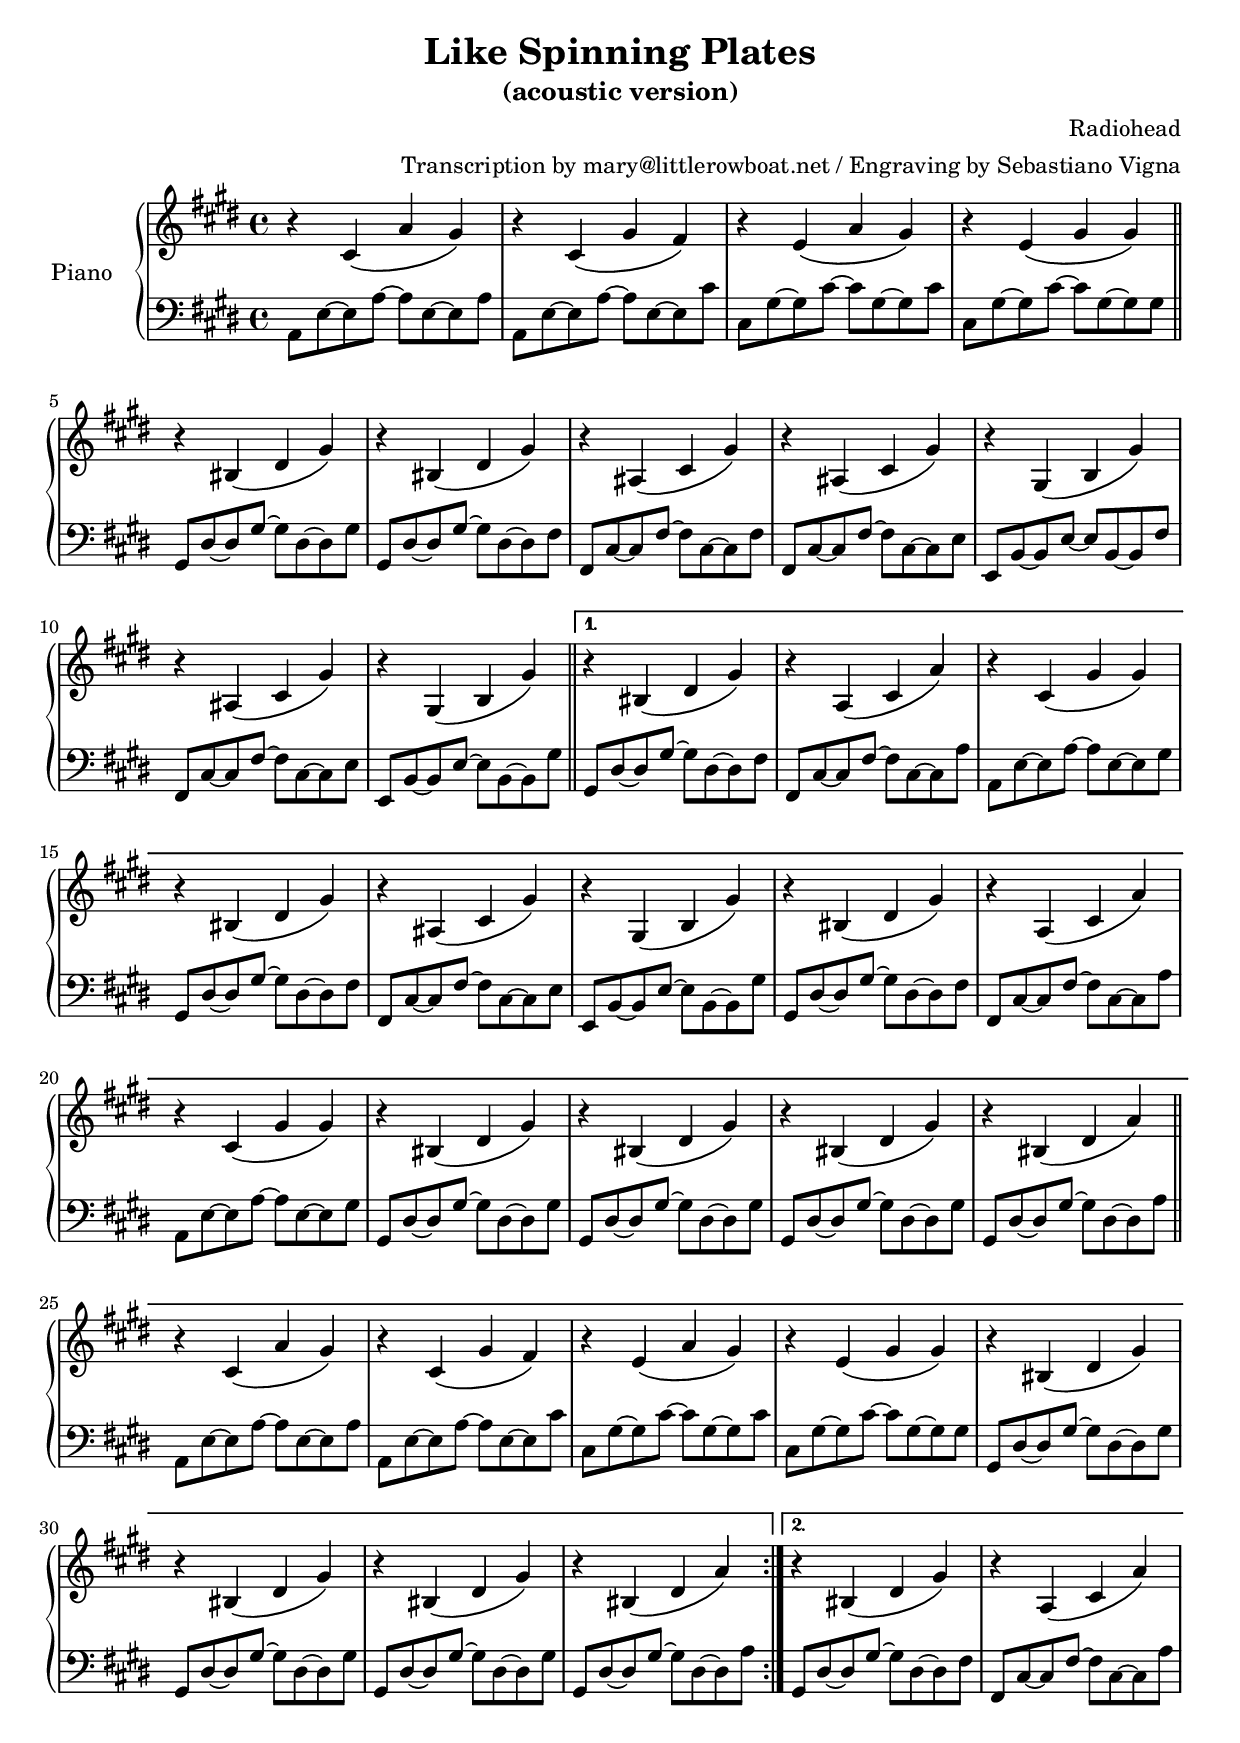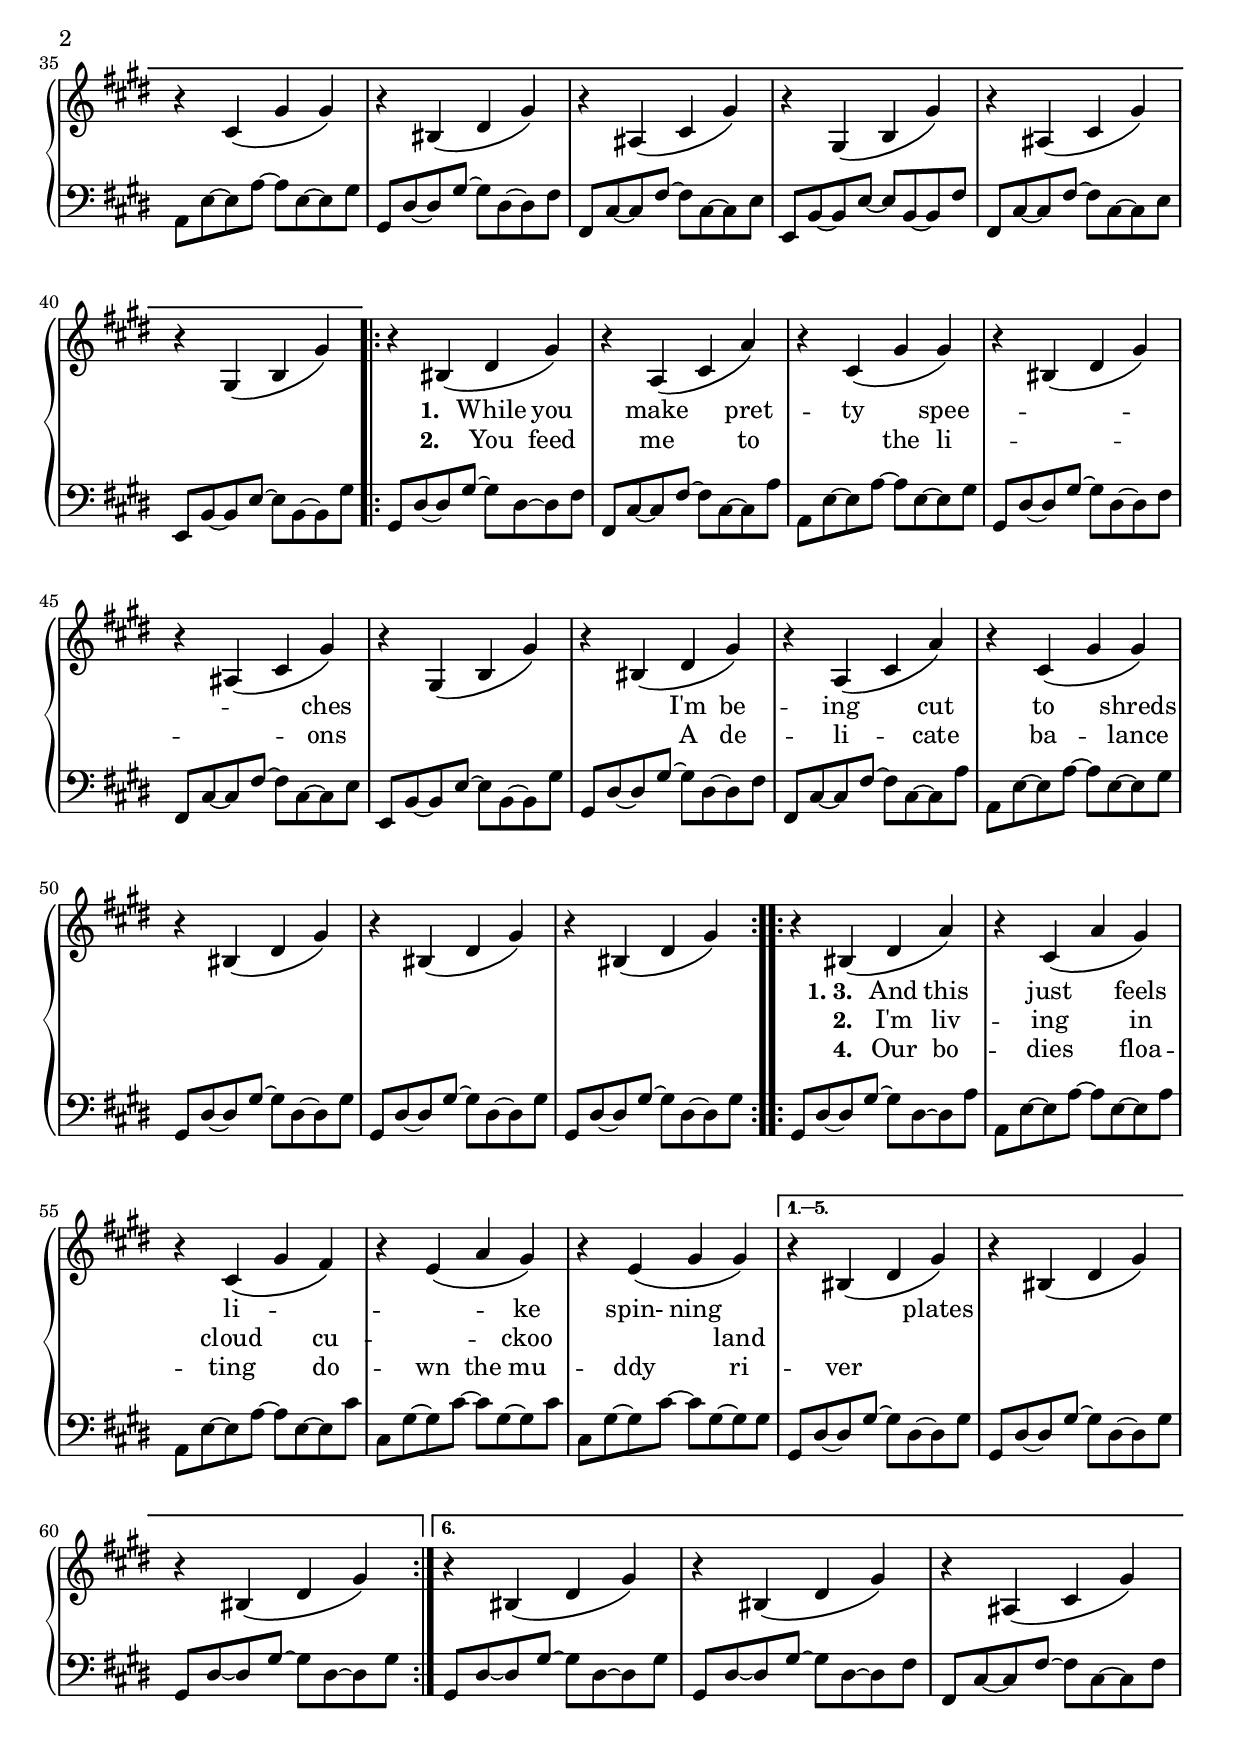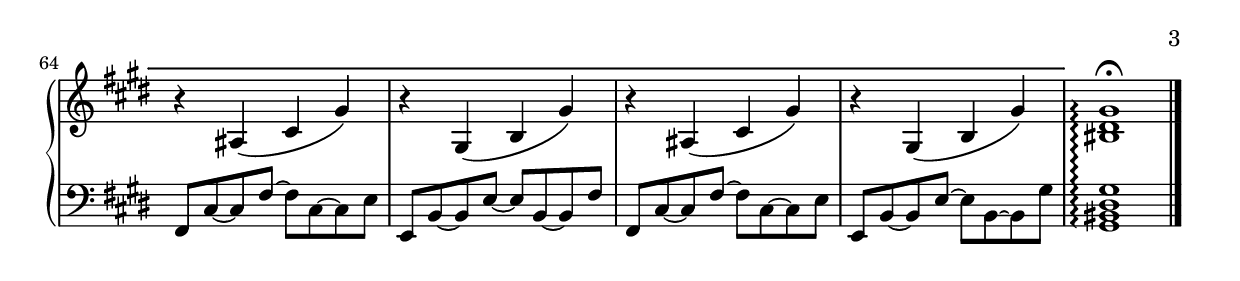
% "Like Spinning Plates" (Radiohead)
% Transcription by mary@littlerowboat.net
% Engraving by Sebastiano Vigna

\version "2.18.0"
     
refrainupper = \relative c' {
	     { r4 cis\( a' gis\) }
	     { r4 cis,\( gis' fis\) }
	     { r4 e\( a gis\) }
	     { r4 e\( gis gis\) }
}
     
refrainlower = \relative c {
	     { a8 e' ~ e a ~ a e ~ e a }
	     { a,8 e' ~ e a ~ a e ~ e cis' }
	     { cis,8 gis' ~ gis cis ~ cis gis ~ gis cis }
	     { cis,8 gis' ~ gis cis ~ cis gis ~ gis gis }
}

bridgeupper = \relative c' {
	     { r4 bis\( dis gis\) }
	     { r4 bis,\( dis gis\) }
	     { r4 ais,\( cis gis'\) }
	     { r4 ais,\( cis gis'\) } 
	     { r4 gis,\( b gis'\) }
	     { r4 ais,\( cis gis'\) }
	     { r4 gis,\( b gis'\) }
}

bridgelower = \relative c {
	     { gis8 dis' ~ dis gis ~ gis dis ~ dis gis }
	     { gis,8 dis' ~ dis gis ~ gis dis ~ dis fis }
	     { fis,8 cis' ~ cis fis ~ fis cis ~ cis fis }
	     { fis,8 cis' ~ cis fis ~ fis cis ~ cis e }
	     { e,8 b' ~ b e ~ e b ~ b fis' }
	     { fis,8 cis' ~ cis fis ~ fis cis ~ cis e }
	     { e,8 b' ~ b e ~ e b ~ b gis' }
}

verseupper = \relative c' {
	     { r4 bis\( dis gis\) }
	     { r4 a,\( cis a'\) }
	     { r4 cis,\( gis' gis\) }	   
	     { r4 bis,\( dis gis\) }
	     { r4 ais,\( cis gis'\) }
	     { r4 gis,\( b gis'\) }
	     { r4 bis,\( dis gis\) }
	     { r4 a,\( cis a'\) }
	     { r4 cis,\( gis' gis\) }	   
}

verselower = \relative c {
	     { gis8 dis' ~ dis gis ~ gis dis ~ dis fis }
	     { fis,8 cis' ~ cis fis ~ fis cis ~ cis a' }
	     { a,8 e' ~ e a ~ a e ~ e gis }
	     { gis,8 dis' ~ dis gis ~ gis dis ~ dis fis }
	     { fis,8 cis' ~ cis fis ~ fis cis ~ cis e }
	     { e,8 b' ~ b e ~ e b ~ b gis' }
	     { gis,8 dis' ~ dis gis ~ gis dis ~ dis fis }
	     { fis,8 cis' ~ cis fis ~ fis cis ~ cis a' }
	     { a,8 e' ~ e a ~ a e ~ e gis }
}

gisarpupper = \relative c' {
	     { r4 bis\( dis gis\) }
}

gisarplower = \relative c' {
	     { gis,8 dis' ~ dis gis ~ gis dis ~ dis gis }
}

threegisarpupper = {
	       \gisarpupper\gisarpupper\gisarpupper
}

threegisarplower = {
	       \gisarplower\gisarplower\gisarplower
}

modgisarpupper = \relative c' {
	     { r4 bis\( dis a'\) }
}

modgisarplower = \relative c' {
	     { gis,8 dis' ~ dis gis ~ gis dis ~ dis a' }
}



introsongupper = \relative c' {
	     { r4 bis\( dis gis\) }
	     { r4 a,\( cis a'\) }
	     { r4 cis,\( gis' gis\) }	   
	     { r4 bis,\( dis gis\) }
	     { r4 ais,\( cis gis'\) }
	     { r4 gis,\( b gis'\) }
	     { r4 ais,\( cis gis'\) }
	     { r4 gis,\( b gis'\) }
}

introsonglower = \relative c' {
     { gis,8 dis' ~ dis gis ~ gis dis ~ dis fis }
     { fis,8 cis' ~ cis fis ~ fis cis ~ cis a' }
     { a,8 e' ~ e a ~ a e ~ e gis }
     { gis,8 dis' ~ dis gis ~ gis dis ~ dis fis }
     { fis,8 cis' ~ cis fis ~ fis cis ~ cis e }
     { e,8 b' ~ b e ~ e b ~ b fis' }
     { fis,8 cis' ~ cis fis ~ fis cis ~ cis e }
     { e,8 b' ~ b e ~ e b ~ b gis' }
}

verseone = \lyricmode {
     \set stanza = "1. "
     While4 you __
     \skip4 make __ \skip4 pret --
     \skip4 ty __ \skip4 spee --
     \skip1
     \skip2. ches4
     \skip1
     \skip2 I'm4 be --
     \skip4 ing __ \skip4 cut __
     \skip4 to __ \skip4 shreds
     \skip1
     \skip1
}

versetwo = \lyricmode {
     \set stanza = "2. "
     You4 feed __
     \skip4 me __ \skip4 to __
     \skip2 the4 li --
     \skip1
     \skip2. ons4
     \skip1
     \skip2 A4 de -- 
     \skip4 li -- \skip4 cate __
     \skip4 ba -- \skip4 lance
     \skip1
     \skip1
}

refone = \lyricmode {
     \set stanza = "1. 3. "
     And this __
     \skip4 just __ \skip4 feels __
     \skip4 li2. -- 
     \skip2. ke4
     \skip4 spin- ning __ \skip4
     \skip2. plates4 __
     \skip1
     \skip1
}

reftwo = \lyricmode {
     \set stanza = "2. "
     I'm4 liv --
     \skip4 ing __ \skip4 in __
     \skip4 cloud __ \skip4 cu --
     \skip2. ckoo4 __
     \skip2. land4 __
     \skip1
     \skip1
     \skip1
}

reffour = \lyricmode {
     \set stanza = "4. "
     Our4 bo --
     \skip4 dies __ \skip4 floa --
     \skip4 ting __ \skip4 do --
     \skip4 wn the mu --
     \skip4 ddy4 __ \skip4 ri --
     \skip4 ver __ \skip2
     \skip1
     \skip1
}


     
\book {
	\header {
		title = "Like Spinning Plates"
		subtitle = "(acoustic version)"
		composer = "Radiohead"
		arranger = "Transcription by mary@littlerowboat.net / Engraving by Sebastiano Vigna"
	}

\score {
        \context GrandStaff
	   <<
	   \accidentalStyle piano
	   \set GrandStaff.instrumentName = "Piano  "
	   \set GrandStaff.connectArpeggios = ##t
           \context Staff = upper {
		   \key cis \minor	 
		    \repeat volta 2 {
			    \refrainupper \bar "||"
			    \bridgeupper \bar "||"
		   }
		   \alternative {
			    { 
			    \verseupper

			    \threegisarpupper
			    \modgisarpupper

			    \bar "||"

			    \refrainupper

			    \threegisarpupper
			    \modgisarpupper
			    }
			    {
				\introsongupper
			    }
	           }

		   \repeat volta 2 {
			  \verseupper
			  \threegisarpupper
		   }


		   \repeat volta 6 {
		   	   \modgisarpupper
			   \refrainupper
	           }
		   \alternative {
			   \threegisarpupper
	   		   \bridgeupper
		   }


		   { <bis dis' gis'>1\arpeggio\fermata } \bar"|."

		   
	   }

           \new Lyrics { \skip1*40 \skip2 \verseone \skip2*3 \refone }
           \new Lyrics { \skip1*40 \skip2 \versetwo \skip2*3 \reftwo }
           \new Lyrics { \skip1*52 \skip2 \reffour }

           \context Staff = lower {
		    \key cis \minor	 
		    \clef bass
		    \repeat volta 2 {
	    		    \refrainlower \bar "||"
			    \bridgelower \bar "||"
		    }

		    \alternative {
		           {
			    \verselower

			    \threegisarplower
			    \modgisarplower

			    \bar "||"

			    \refrainlower
		   
			    \threegisarplower
			    \modgisarplower
			    }
			    {
			    		    \introsonglower
			     }
		     }

		    \repeat volta 2 {
		    	    \verselower
			    \threegisarplower
		    }


		    \repeat volta 6 {
		    	    \modgisarplower
		    	    \refrainlower
	            }
		    \alternative {
			    \threegisarplower
			    \bridgelower
		    }
		   { <gis, bis, dis gis>1\arpeggio }

	    }


        >>

        \layout {}
}

}
